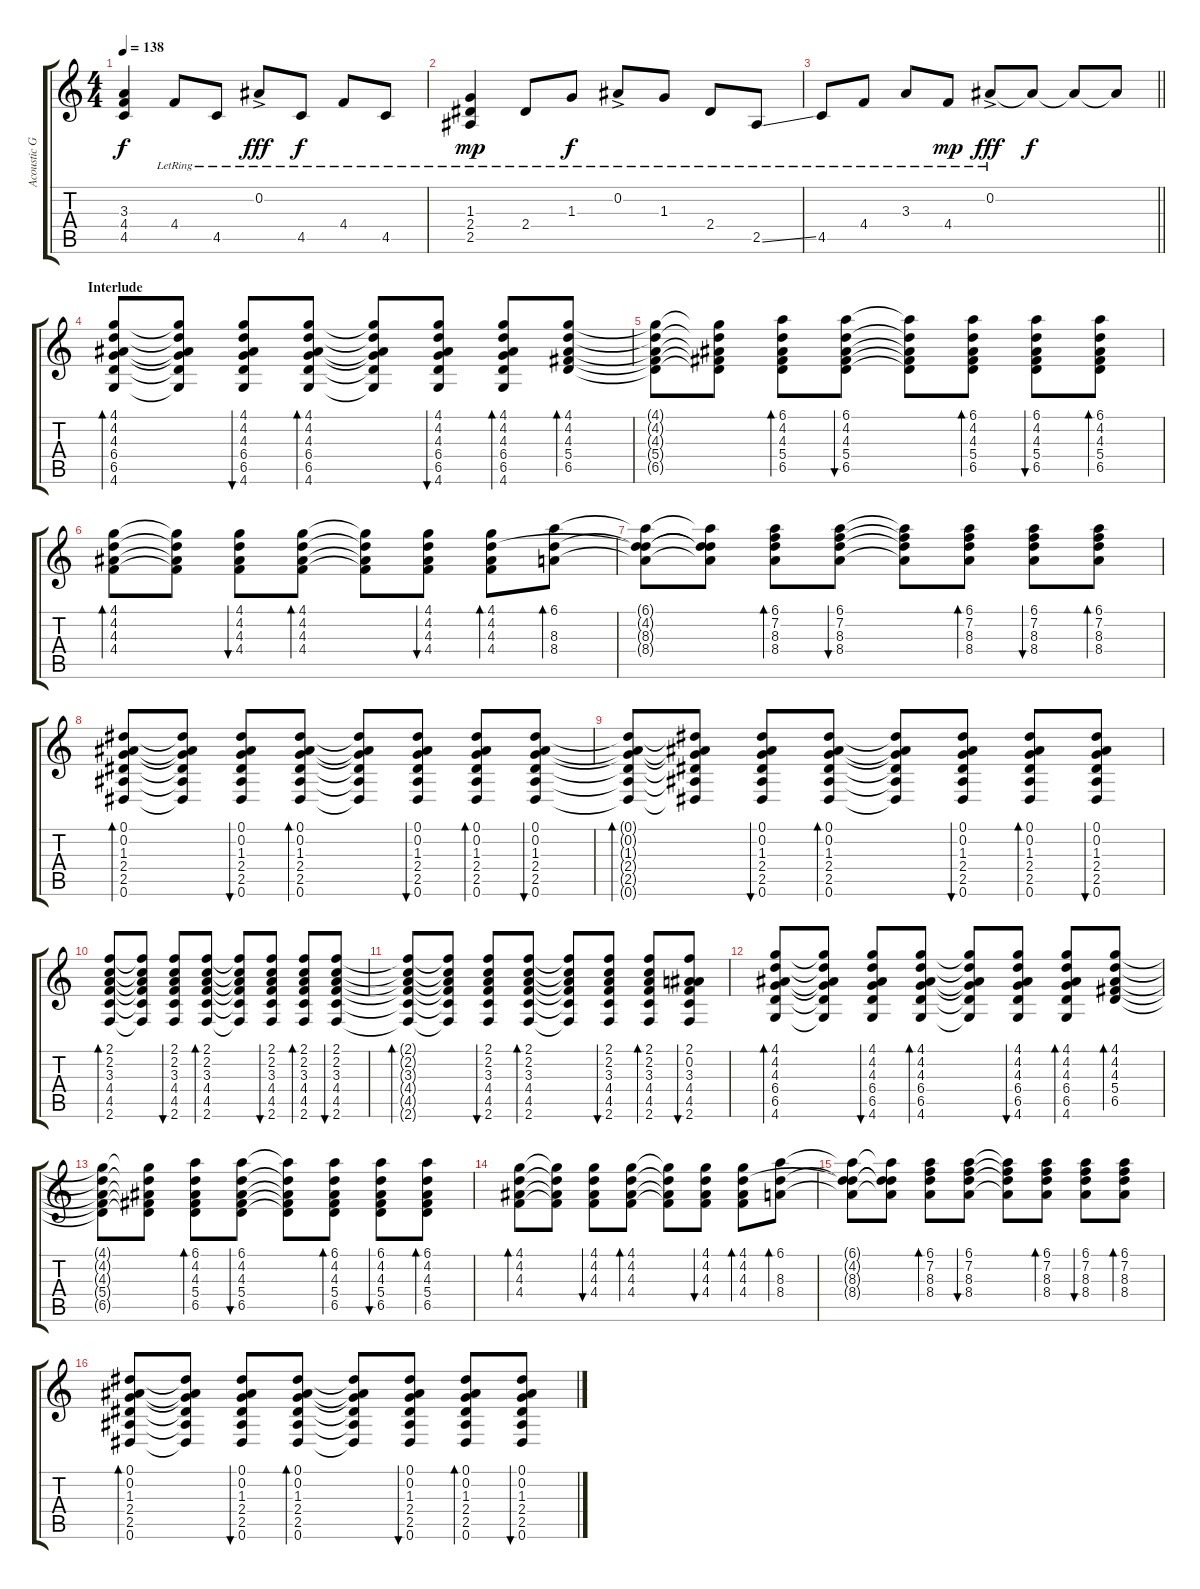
\track ("Acoustic Guitar 1" "Acoustic G") {instrument acousticguitarsteel}
\staff {score tabs}
\tuning (Eb4 Bb3 Gb3 Db3 Ab2 Eb2) {hide}
\ts (4 4)
\tempo 138
\clef g2
\ks c
(3.3{t} 4.4{t} 4.5{t}).4{dy f} 4.4{lr}.8 4.5{lr}.8 0.2{ac lr}.8{dy fff} 4.5{lr}.8{dy f} 4.4{lr}.8 4.5{lr}.8 |
(1.3{lr} 2.4{lr} 2.5{lr}).4{dy mp} 2.4{lr}.8 1.3{lr}.8{dy f} 0.2{ac lr}.8 1.3{lr}.8 2.4{lr}.8 2.5{ss lr}.8 |
\barLineRight lightlight
4.5{lr}.8 4.4{lr}.8 3.3{lr}.8 4.4{lr}.8{dy mp} 0.2{ac lr}.8{dy fff} 0.2{t}.8{dy f} 0.2{t}.8 0.2{t}.8 |
\section ("" "Interlude")
(4.1 4.2 4.3 6.4 6.5 4.6).8{bd 60 volume 7} (4.1{t} 4.2{t} 4.3{t} 6.4{t} 6.5{t} 4.6{t}).8 (4.1 4.2 4.3 6.4 6.5 4.6).8{bu 60} (4.1 4.2 4.3 6.4 6.5 4.6).8{bd 60} (4.1{t} 4.2{t} 4.3{t} 6.4{t} 6.5{t} 4.6{t}).8 (4.1 4.2 4.3 6.4 6.5 4.6).8{bu 60} (4.1 4.2 4.3 6.4 6.5 4.6).8{bd 60} (4.1 4.2 4.3 5.4 6.5).8{bd 60} |
(4.1{t} 4.2{t} 4.3{t} 5.4{t} 6.5{t}).8 (4.1{t} 4.2{t} 4.3{t} 5.4{t} 6.5{t}).8 (6.1 4.2 4.3 5.4 6.5).8{bd 60} (6.1 4.2 4.3 5.4 6.5).8{bu 60} (6.1{t} 4.2{t} 4.3{t} 5.4{t} 6.5{t}).8 (6.1 4.2 4.3 5.4 6.5).8{bd 60} (6.1 4.2 4.3 5.4 6.5).8{bu 60} (6.1 4.2 4.3 5.4 6.5).8{bd 60} |
(4.1 4.2 4.3 4.4).8{bd 60} (4.1{t} 4.2{t} 4.3{t} 4.4{t}).8 (4.1 4.2 4.3 4.4).8{bu 60} (4.1 4.2 4.3 4.4).8{bd 60} (4.1{t} 4.2{t} 4.3{t} 4.4{t}).8 (4.1 4.2 4.3 4.4).8{bu 60} (4.1 4.2 4.3 4.4).8{bd 60} (6.1 8.3 8.4).8{bd 60} |
(6.1{t} 4.2{t} 8.3{t} 8.4{t}).8 (6.1{t} 4.2{t} 8.3{t} 8.4{t}).8 (6.1 7.2 8.3 8.4).8{bd 60} (6.1 7.2 8.3 8.4).8{bu 60} (6.1{t} 7.2{t} 8.3{t} 8.4{t}).8 (6.1 7.2 8.3 8.4).8{bd 60} (6.1 7.2 8.3 8.4).8{bu 60} (6.1 7.2 8.3 8.4).8{bd 60} |
(0.1 0.2 1.3 2.4 2.5 0.6).8{bd 60} (0.1{t} 0.2{t} 1.3{t} 2.4{t} 2.5{t} 0.6{t}).8 (0.1 0.2 1.3 2.4 2.5 0.6).8{bu 60} (0.1 0.2 1.3 2.4 2.5 0.6).8{bd 60} (0.1{t} 0.2{t} 1.3{t} 2.4{t} 2.5{t} 0.6{t}).8 (0.1 0.2 1.3 2.4 2.5 0.6).8{bu 60} (0.1 0.2 1.3 2.4 2.5 0.6).8{bd 60} (0.1 0.2 1.3 2.4 2.5 0.6).8{bu 60} |
(0.1{t} 0.2{t} 1.3{t} 2.4{t} 2.5{t} 0.6{t}).8{bd 60} (0.1{t} 0.2{t} 1.3{t} 2.4{t} 2.5{t} 0.6{t}).8 (0.1 0.2 1.3 2.4 2.5 0.6).8{bu 60} (0.1 0.2 1.3 2.4 2.5 0.6).8{bd 60} (0.1{t} 0.2{t} 1.3{t} 2.4{t} 2.5{t} 0.6{t}).8 (0.1 0.2 1.3 2.4 2.5 0.6).8{bu 60} (0.1 0.2 1.3 2.4 2.5 0.6).8{bd 60} (0.1 0.2 1.3 2.4 2.5 0.6).8{bu 60} |
(2.1 2.2 3.3 4.4 4.5 2.6).8{bd 60} (2.1{t} 2.2{t} 3.3{t} 4.4{t} 4.5{t} 2.6{t}).8 (2.1 2.2 3.3 4.4 4.5 2.6).8{bu 60} (2.1 2.2 3.3 4.4 4.5 2.6).8{bd 60} (2.1{t} 2.2{t} 3.3{t} 4.4{t} 4.5{t} 2.6{t}).8 (2.1 2.2 3.3 4.4 4.5 2.6).8{bu 60} (2.1 2.2 3.3 4.4 4.5 2.6).8{bd 60} (2.1 2.2 3.3 4.4 4.5 2.6).8{bu 60} |
(2.1{t} 2.2{t} 3.3{t} 4.4{t} 4.5{t} 2.6{t}).8{bd 60} (2.1{t} 2.2{t} 3.3{t} 4.4{t} 4.5{t} 2.6{t}).8 (2.1 2.2 3.3 4.4 4.5 2.6).8{bu 60} (2.1 2.2 3.3 4.4 4.5 2.6).8{bd 60} (2.1{t} 2.2{t} 3.3{t} 4.4{t} 4.5{t} 2.6{t}).8 (2.1 2.2 3.3 4.4 4.5 2.6).8{bu 60} (2.1 2.2 3.3 4.4 4.5 2.6).8{bd 60} (2.1 0.2 3.3 4.4 4.5 2.6).8{bu 60} |
(4.1 4.2 4.3 6.4 6.5 4.6).8{bd 60 volume 7} (4.1{t} 4.2{t} 4.3{t} 6.4{t} 6.5{t} 4.6{t}).8 (4.1 4.2 4.3 6.4 6.5 4.6).8{bu 60} (4.1 4.2 4.3 6.4 6.5 4.6).8{bd 60} (4.1{t} 4.2{t} 4.3{t} 6.4{t} 6.5{t} 4.6{t}).8 (4.1 4.2 4.3 6.4 6.5 4.6).8{bu 60} (4.1 4.2 4.3 6.4 6.5 4.6).8{bd 60} (4.1 4.2 4.3 5.4 6.5).8{bd 60} |
(4.1{t} 4.2{t} 4.3{t} 5.4{t} 6.5{t}).8 (4.1{t} 4.2{t} 4.3{t} 5.4{t} 6.5{t}).8 (6.1 4.2 4.3 5.4 6.5).8{bd 60} (6.1 4.2 4.3 5.4 6.5).8{bu 60} (6.1{t} 4.2{t} 4.3{t} 5.4{t} 6.5{t}).8 (6.1 4.2 4.3 5.4 6.5).8{bd 60} (6.1 4.2 4.3 5.4 6.5).8{bu 60} (6.1 4.2 4.3 5.4 6.5).8{bd 60} |
(4.1 4.2 4.3 4.4).8{bd 60} (4.1{t} 4.2{t} 4.3{t} 4.4{t}).8 (4.1 4.2 4.3 4.4).8{bu 60} (4.1 4.2 4.3 4.4).8{bd 60} (4.1{t} 4.2{t} 4.3{t} 4.4{t}).8 (4.1 4.2 4.3 4.4).8{bu 60} (4.1 4.2 4.3 4.4).8{bd 60} (6.1 8.3 8.4).8{bd 60} |
(6.1{t} 4.2{t} 8.3{t} 8.4{t}).8 (6.1{t} 4.2{t} 8.3{t} 8.4{t}).8 (6.1 7.2 8.3 8.4).8{bd 60} (6.1 7.2 8.3 8.4).8{bu 60} (6.1{t} 7.2{t} 8.3{t} 8.4{t}).8 (6.1 7.2 8.3 8.4).8{bd 60} (6.1 7.2 8.3 8.4).8{bu 60} (6.1 7.2 8.3 8.4).8{bd 60} |
(0.1 0.2 1.3 2.4 2.5 0.6).8{bd 60} (0.1{t} 0.2{t} 1.3{t} 2.4{t} 2.5{t} 0.6{t}).8 (0.1 0.2 1.3 2.4 2.5 0.6).8{bu 60} (0.1 0.2 1.3 2.4 2.5 0.6).8{bd 60} (0.1{t} 0.2{t} 1.3{t} 2.4{t} 2.5{t} 0.6{t}).8 (0.1 0.2 1.3 2.4 2.5 0.6).8{bu 60} (0.1 0.2 1.3 2.4 2.5 0.6).8{bd 60} (0.1 0.2 1.3 2.4 2.5 0.6).8{bu 60}
